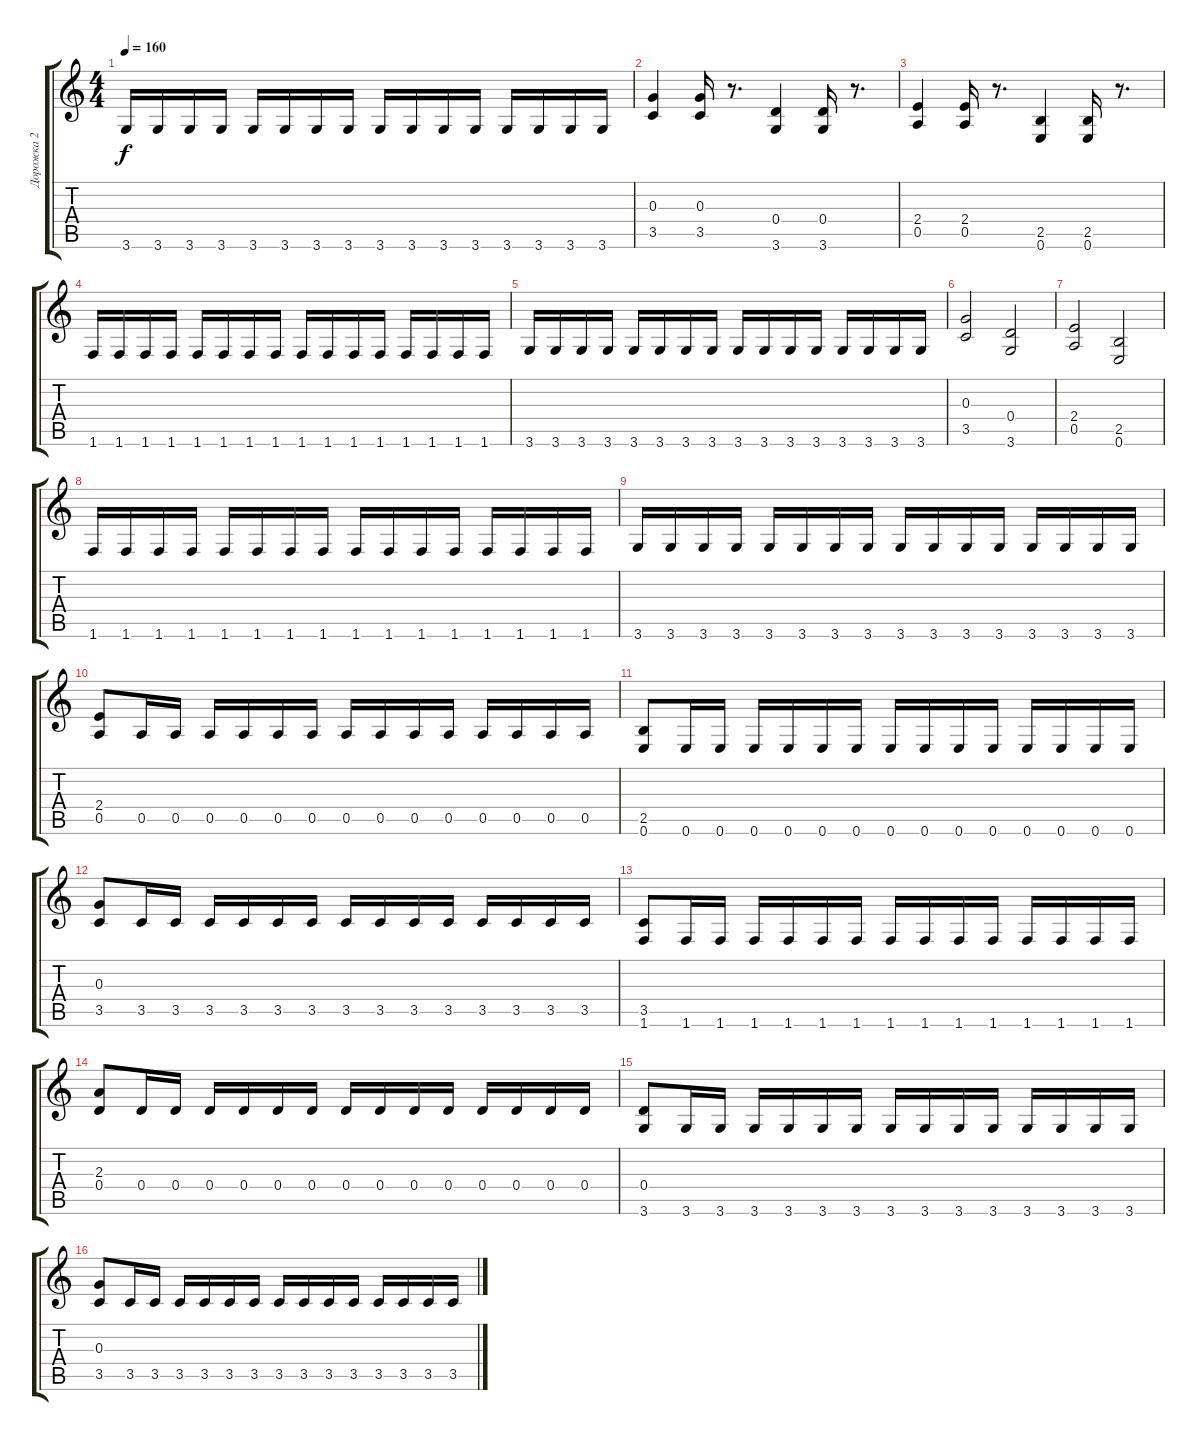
\track ("Дорожка 2" "Дорожка 2") {instrument distortionguitar}
\staff {score tabs}
\tuning (E4 B3 G3 D3 A2 E2) {hide}
\ts (4 4)
\tempo 160
\clef g2
\ks c
3.6.16{dy f} 3.6.16 3.6.16 3.6.16 3.6.16 3.6.16 3.6.16 3.6.16 3.6.16 3.6.16 3.6.16 3.6.16 3.6.16 3.6.16 3.6.16 3.6.16 |
(0.3 3.5).4 (0.3 3.5).16 r.8{d} (0.4 3.6).4 (0.4 3.6).16 r.8{d} |
(2.4 0.5).4 (2.4 0.5).16 r.8{d} (2.5 0.6).4 (2.5 0.6).16 r.8{d} |
1.6.16 1.6.16 1.6.16 1.6.16 1.6.16 1.6.16 1.6.16 1.6.16 1.6.16 1.6.16 1.6.16 1.6.16 1.6.16 1.6.16 1.6.16 1.6.16 |
3.6.16 3.6.16 3.6.16 3.6.16 3.6.16 3.6.16 3.6.16 3.6.16 3.6.16 3.6.16 3.6.16 3.6.16 3.6.16 3.6.16 3.6.16 3.6.16 |
(0.3 3.5).2 (0.4 3.6).2 |
(2.4 0.5).2 (2.5 0.6).2 |
1.6.16 1.6.16 1.6.16 1.6.16 1.6.16 1.6.16 1.6.16 1.6.16 1.6.16 1.6.16 1.6.16 1.6.16 1.6.16 1.6.16 1.6.16 1.6.16 |
3.6.16 3.6.16 3.6.16 3.6.16 3.6.16 3.6.16 3.6.16 3.6.16 3.6.16 3.6.16 3.6.16 3.6.16 3.6.16 3.6.16 3.6.16 3.6.16 |
(2.4 0.5).8 0.5.16 0.5.16 0.5.16 0.5.16 0.5.16 0.5.16 0.5.16 0.5.16 0.5.16 0.5.16 0.5.16 0.5.16 0.5.16 0.5.16 |
(2.5 0.6).8 0.6.16 0.6.16 0.6.16 0.6.16 0.6.16 0.6.16 0.6.16 0.6.16 0.6.16 0.6.16 0.6.16 0.6.16 0.6.16 0.6.16 |
(0.3 3.5).8 3.5.16 3.5.16 3.5.16 3.5.16 3.5.16 3.5.16 3.5.16 3.5.16 3.5.16 3.5.16 3.5.16 3.5.16 3.5.16 3.5.16 |
(3.5 1.6).8 1.6.16 1.6.16 1.6.16 1.6.16 1.6.16 1.6.16 1.6.16 1.6.16 1.6.16 1.6.16 1.6.16 1.6.16 1.6.16 1.6.16 |
(2.3 0.4).8 0.4.16 0.4.16 0.4.16 0.4.16 0.4.16 0.4.16 0.4.16 0.4.16 0.4.16 0.4.16 0.4.16 0.4.16 0.4.16 0.4.16 |
(0.4 3.6).8 3.6.16 3.6.16 3.6.16 3.6.16 3.6.16 3.6.16 3.6.16 3.6.16 3.6.16 3.6.16 3.6.16 3.6.16 3.6.16 3.6.16 |
(0.3 3.5).8 3.5.16 3.5.16 3.5.16 3.5.16 3.5.16 3.5.16 3.5.16 3.5.16 3.5.16 3.5.16 3.5.16 3.5.16 3.5.16 3.5.16
